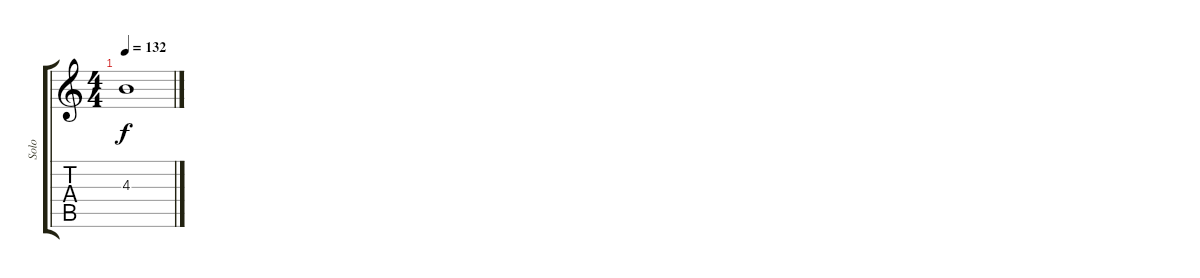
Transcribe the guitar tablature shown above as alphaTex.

\track ("Solo" "Solo") {instrument distortionguitar}
\staff {score tabs}
\tuning (E4 B3 G3 D3 A2 E2) {hide}
\ts (4 4)
\tempo 132
\clef g2
\ks c
4.3.1{dy f}
